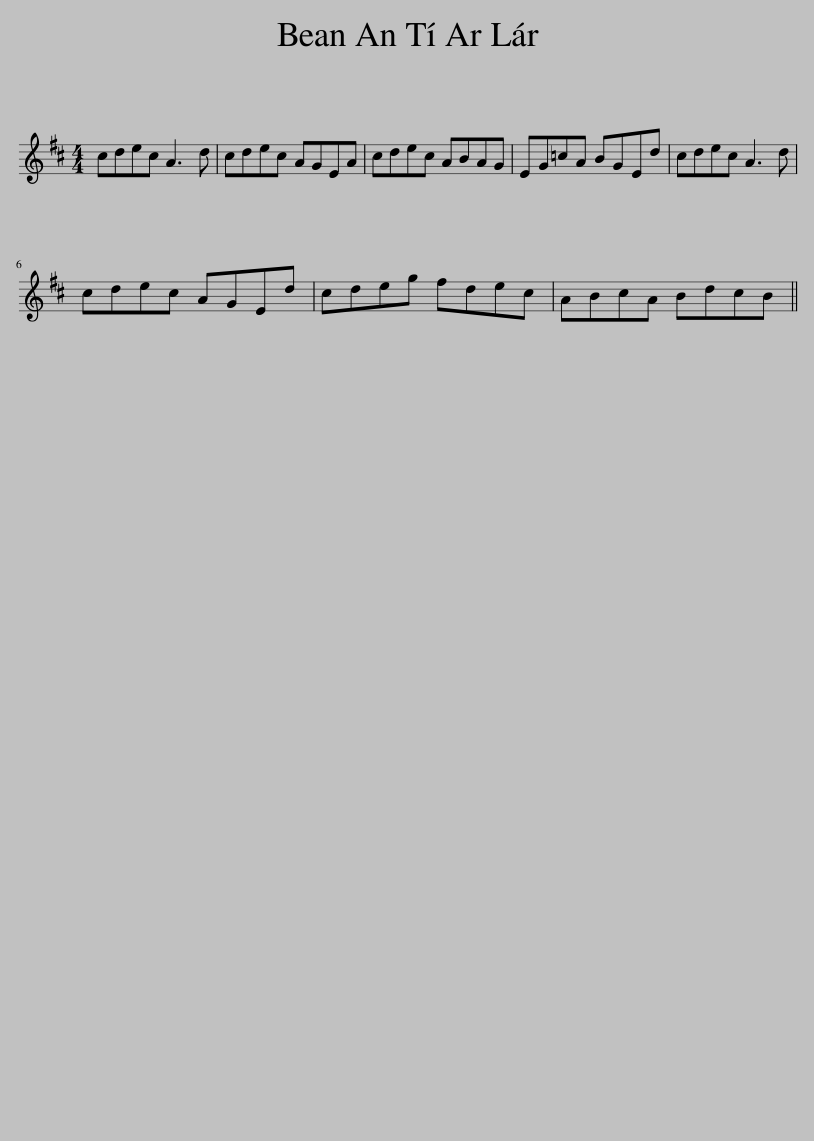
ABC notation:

X:1
L:1/8
M:4/4
I:linebreak $
K:D
V:1 treble
V:1
 cdec A3 d | cdec AGEA | cdec ABAG | EG=cA BGEd | cdec A3 d |$ %5
 cdec AGEd | cdeg fdec | ABcA BdcB || %8
